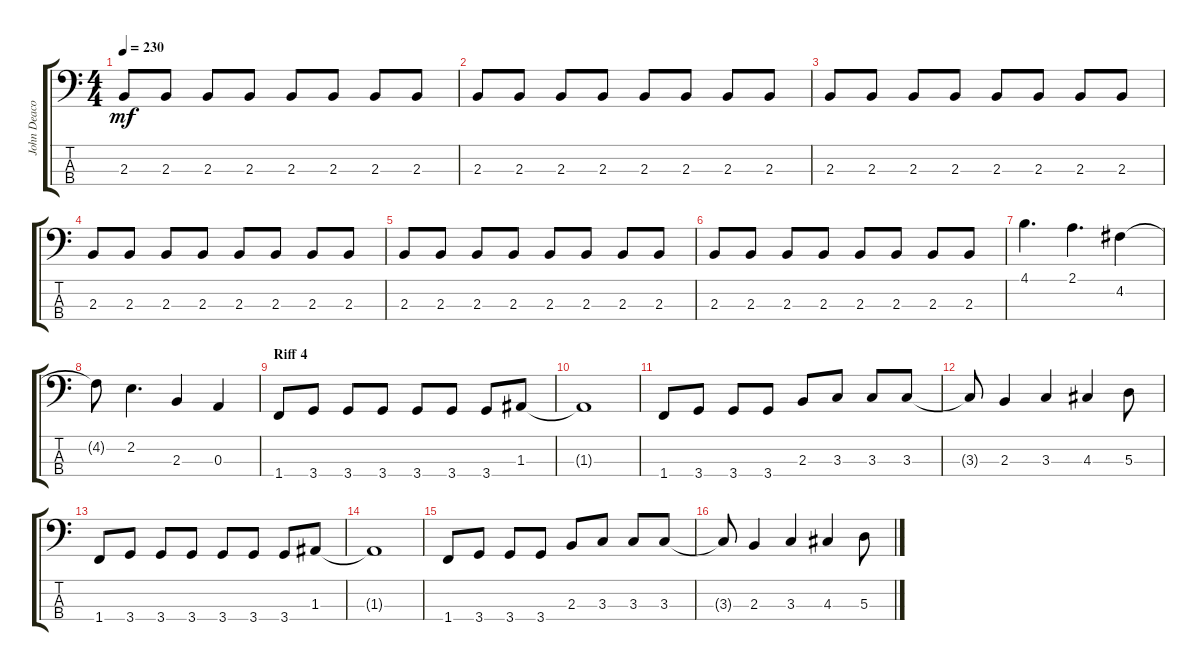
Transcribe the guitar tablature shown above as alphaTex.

\track ("John Deacon" "John Deaco") {instrument electricbassfinger}
\staff {score tabs}
\tuning (G2 D2 A1 E1) {hide}
\ts (4 4)
\tempo 230
\clef f4
\ks c
2.3.8{dy mf} 2.3.8 2.3.8 2.3.8 2.3.8 2.3.8 2.3.8 2.3.8 |
2.3.8 2.3.8 2.3.8 2.3.8 2.3.8 2.3.8 2.3.8 2.3.8 |
2.3.8 2.3.8 2.3.8 2.3.8 2.3.8 2.3.8 2.3.8 2.3.8 |
2.3.8 2.3.8 2.3.8 2.3.8 2.3.8 2.3.8 2.3.8 2.3.8 |
2.3.8 2.3.8 2.3.8 2.3.8 2.3.8 2.3.8 2.3.8 2.3.8 |
2.3.8 2.3.8 2.3.8 2.3.8 2.3.8 2.3.8 2.3.8 2.3.8 |
4.1.4{d} 2.1.4{d} 4.2.4 |
4.2{t}.8 2.2.4{d} 2.3.4 0.3.4 |
\section ("" "Riff 4")
1.4.8 3.4.8 3.4.8 3.4.8 3.4.8 3.4.8 3.4.8 1.3.8 |
1.3{t}.1 |
1.4.8 3.4.8 3.4.8 3.4.8 2.3.8 3.3.8 3.3.8 3.3.8 |
3.3{t}.8 2.3.4 3.3.4 4.3.4 5.3.8 |
1.4.8 3.4.8 3.4.8 3.4.8 3.4.8 3.4.8 3.4.8 1.3.8 |
1.3{t}.1 |
1.4.8 3.4.8 3.4.8 3.4.8 2.3.8 3.3.8 3.3.8 3.3.8 |
3.3{t}.8 2.3.4 3.3.4 4.3.4 5.3.8
